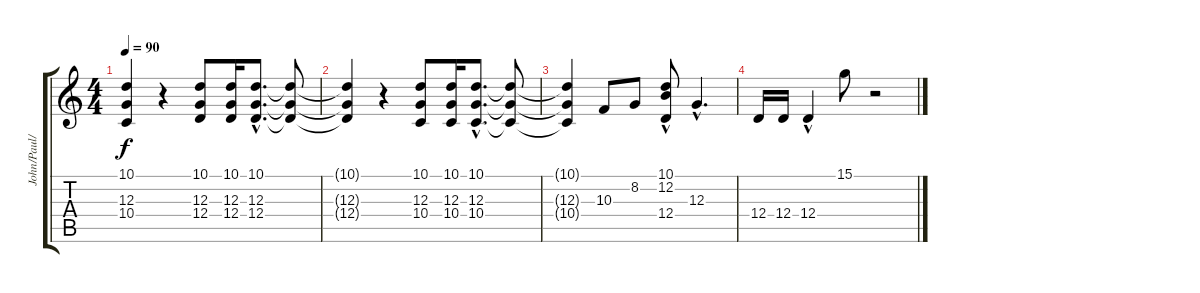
\track ("John/Paul/George" "John/Paul/") {instrument tenorsax}
\staff {score tabs}
\tuning (E4 B3 G3 D3 A2 E2) {hide}
\ts (4 4)
\tempo 90
\clef g2
\ks c
(10.1{t} 12.3{t} 10.4{t}).4{dy f} r.4 (10.1 12.3 12.4).8 (10.1 12.3 12.4).16 (10.1{hac} 12.3{hac} 12.4{hac}).8{d} (10.1{t} 12.3{t} 12.4{t}).8 |
(10.1{t} 12.3{t} 12.4{t}).4 r.4 (10.1 12.3 10.4).8 (10.1 12.3 10.4).16 (10.1{hac} 12.3{hac} 10.4{hac}).8{d} (10.1{t} 12.3{t} 10.4{t}).8 |
(10.1{t} 12.3{t} 10.4{t}).4 10.3.8 8.2.8 (10.1{hac} 12.2 12.4).8 12.3{hac}.4{d} |
12.4.16 12.4.16 12.4{hac}.4 15.1.8 r.2
